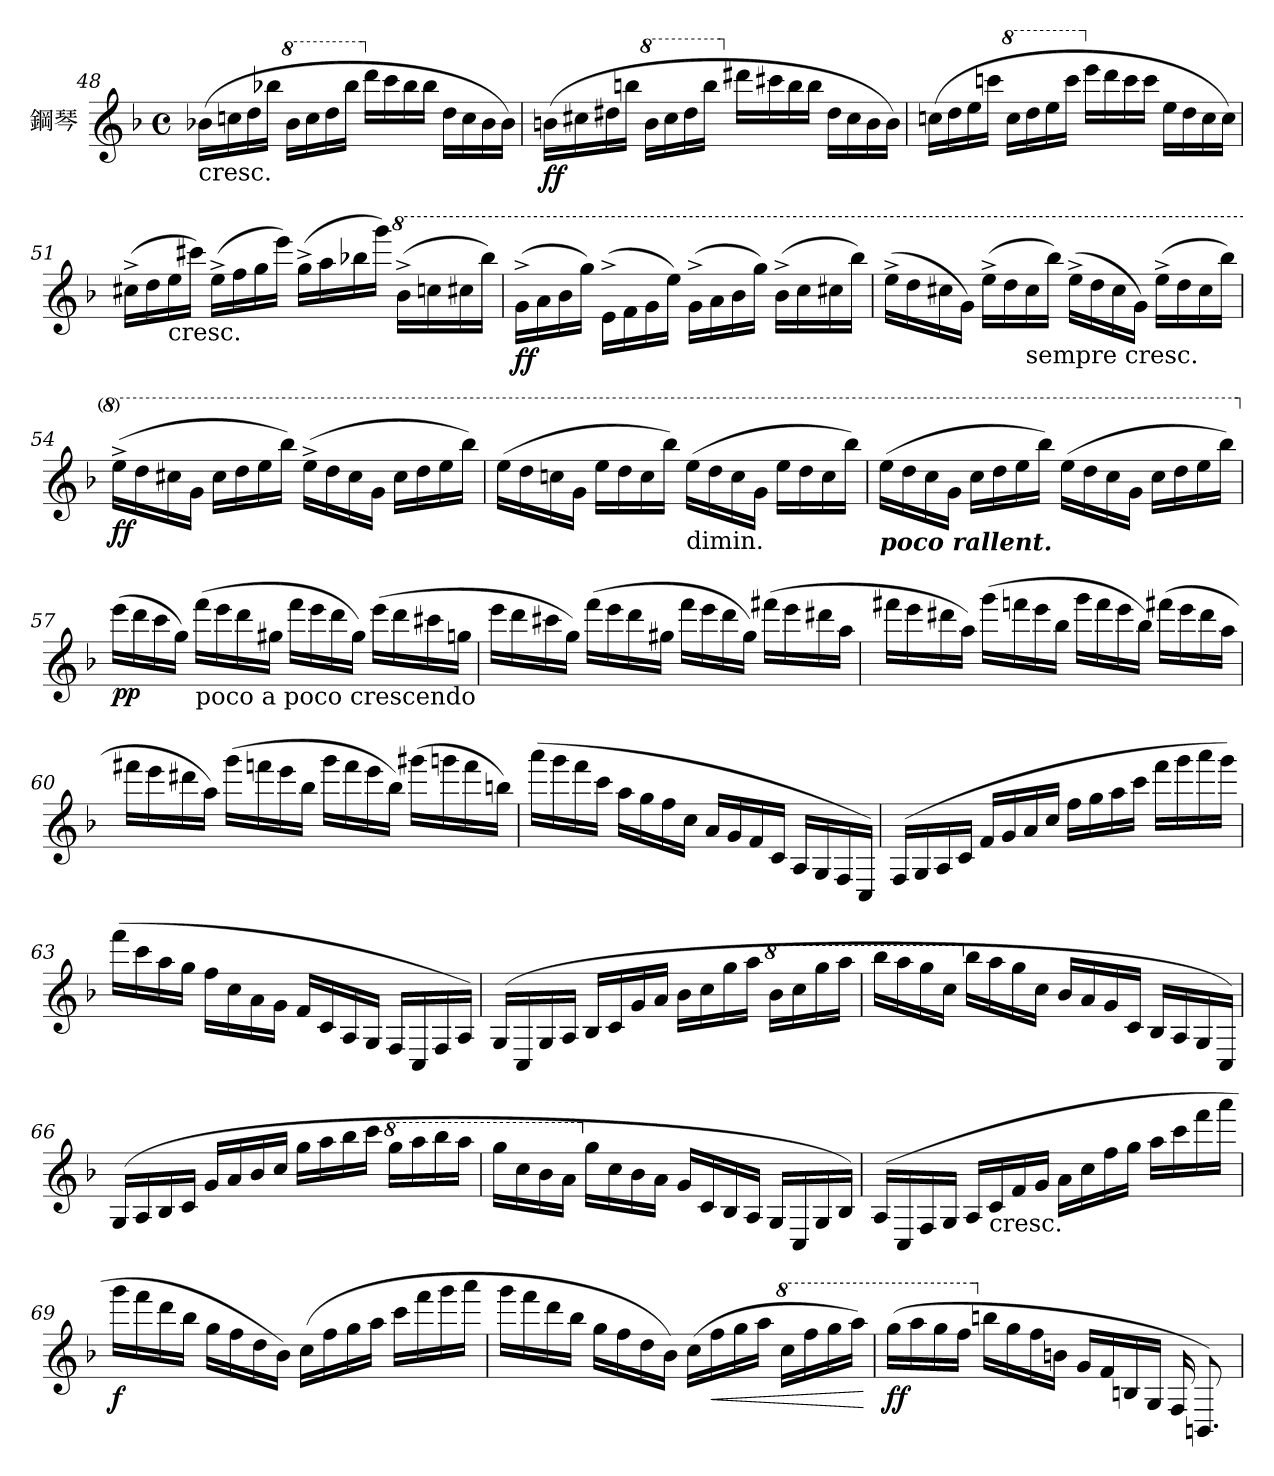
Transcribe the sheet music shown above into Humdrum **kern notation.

**kern	**dynam
*part1	*part1
*staff1	*staff1
*I"鋼琴	*
*clefG2	*
*k[b-]	*
*M4/4	*
*met(c)	*
=48	=48
!LO:TX:b:t=cresc.	!
(>16b-X\LL	.
16ccn\	.
16dd\	.
16bb-X\JJ	.
*8va	*
16bb-\LL	.
16ccc\	.
16ddd\	.
16bbb-\JJ	.
*X8va	*
16ddd\LL	.
16ccc\	.
16bb-\	.
16bb-\JJ	.
16dd\LL	.
16cc\	.
16b-\	.
16b-\JJ)	.
!!LO:PB:g=z
=49	=49
!	!LO:DY:b
(>16bn\LL	ff
16cc#X\	.
16dd#X\	.
16bbn\JJ	.
*8va	*
16bb\LL	.
16ccc#\	.
16ddd#\	.
16bbb\JJ	.
*X8va	*
16ddd#X\LL	.
16ccc#X\	.
16bb\	.
16bb\JJ	.
16dd#\LL	.
16cc#\	.
16b\	.
16b\JJ)	.
=50	=50
(>16ccn\LL	.
16dd\	.
16ee\	.
16cccn\JJ	.
*8va	*
16ccc\LL	.
16ddd\	.
16eee\	.
16cccc\JJ	.
*X8va	*
16eee\LL	.
16ddd\	.
16ccc\	.
16ccc\JJ	.
16ee\LL	.
16dd\	.
16cc\	.
16cc\JJ)	.
=51	=51
(>16cc#X^\LL	.
16dd\	.
!LO:TX:b:t=cresc.	!
16ee\	.
16ccc#X\JJ)	.
(>16ee^\LL	.
16ff\	.
16gg\	.
16eee\JJ)	.
(>16gg^\LL	.
16aa\	.
16bb-X\	.
16ggg\JJ)	.
*8va	*
(>16bb-^\LL	.
16cccn\	.
16ccc#X\	.
16bbb-\JJ)	.
!!LO:LB:g=z
=52	=52
!	!LO:DY:b
(>16gg^\LL	ff
16aa\	.
16bb-\	.
16ggg\JJ)	.
(>16ee^\LL	.
16ff\	.
16gg\	.
16eee\JJ)	.
(>16gg^\LL	.
16aa\	.
16bb-\	.
16ggg\JJ)	.
(>16bb-^\LL	.
16ccc\	.
16ccc#X\	.
16bbb-\JJ)	.
=53	=53
(>16eee^\LL	.
16ddd\	.
16ccc#X\	.
16gg\JJ)	.
(>16eee^\LL	.
16ddd\	.
!LO:TX:b:t=sempre cresc.	!
16ccc#\	.
16bbb-\JJ)	.
(>16eee^\LL	.
16ddd\	.
16ccc#\	.
16gg\JJ)	.
(>16eee^\LL	.
16ddd\	.
16ccc#\	.
16bbb-\JJ)	.
=54	=54
!	!LO:DY:b
(>16eee^\LL	ff
16ddd\	.
16ccc#X\	.
16gg\JJ	.
16ccc#\LL	.
16ddd\	.
16eee\	.
16bbb-\JJ)	.
(>16eee^\LL	.
16ddd\	.
16ccc#\	.
16gg\JJ	.
16ccc#\LL	.
16ddd\	.
16eee\	.
16bbb-\JJ)	.
!!LO:LB:g=z
=55	=55
(>16eee\LL	.
16ddd\	.
16cccn\	.
16gg\JJ	.
16eee\LL	.
16ddd\	.
16ccc\	.
16bbb-\JJ)	.
!LO:TX:b:t=dimin.	!
(>16eee\LL	.
16ddd\	.
16ccc\	.
16gg\JJ	.
16eee\LL	.
16ddd\	.
16ccc\	.
16bbb-\JJ)	.
=56	=56
*MM188	*
!LO:TX:b:Bi:t=poco rallent.	!
(>16eee\LL	.
16ddd\	.
16ccc\	.
16gg\JJ	.
*MM180	*
16ccc\LL	.
16ddd\	.
16eee\	.
16bbb-\JJ)	.
*MM170	*
(>16eee\LL	.
16ddd\	.
16ccc\	.
16gg\JJ	.
*MM158	*
16ccc\LL	.
16ddd\	.
16eee\	.
16bbb-\JJ)	.
=57	=57
*X8va	*
*MM160	*
!	!LO:DY:b
(>16eee\LL	pp
16ddd\	.
16ccc\	.
16gg\JJ)	.
*MM162	*
!LO:TX:b:t=poco a poco crescendo	!
(>16fff\LL	.
16eee\	.
16ddd\	.
16gg#X\JJ	.
*MM164	*
16fff\LL	.
16eee\	.
16ddd\	.
16gg#\JJ)	.
*MM166	*
(>16eee\LL	.
16ddd\	.
16ccc#X\	.
16ggn\JJ	.
!!LO:LB:g=z
=58	=58
*MM168	*
16eee\LL	.
16ddd\	.
16ccc#X\	.
16gg\JJ)	.
*MM170	*
(>16fff\LL	.
16eee\	.
16ddd\	.
16gg#X\JJ	.
*MM172	*
16fff\LL	.
16eee\	.
16ddd\	.
16gg#\JJ)	.
*MM174	*
(>16fff#X\LL	.
16eee\	.
16ddd#X\	.
16aa\JJ	.
=59	=59
*MM176	*
16fff#X\LL	.
16eee\	.
16ddd#X\	.
16aa\JJ)	.
*MM178	*
(>16ggg\LL	.
16fffn\	.
16eee\	.
16bb-\JJ	.
*MM180	*
16ggg\LL	.
16fff\	.
16eee\	.
16bb-\JJ)	.
*MM182	*
(>16fff#X\LL	.
16eee\	.
16ddd#\	.
16aa\JJ	.
!!LO:LB:g=z
=60	=60
*MM184	*
16fff#X\LL	.
16eee\	.
16ddd#X\	.
16aa\JJ)	.
*MM186	*
(>16ggg\LL	.
16fffn\	.
16eee\	.
16bb-\JJ	.
*MM188	*
16ggg\LL	.
16fff\	.
16eee\	.
16bb-\JJ)	.
*MM190	*
(>16ggg#X\LL	.
16gggn\	.
16fff\	.
16bbn\JJ)	.
=61	=61
*MM192	*
!	!LO:DY:b
!	!LO:DY:n=1:b
(>16aaa\LL	f other-dynamics
16ggg\	.
16fff\	.
16ccc\JJ	.
16aa\LL	.
16gg\	.
16ff\	.
16cc\JJ	.
16a/LL	.
16g/	.
16f/	.
16c/JJ	.
16A/LL	.
16G/	.
16F/	.
16C/JJ)	.
=62	=62
(>16F/LL	.
16G/	.
16A/	.
16c/JJ	.
16f/LL	.
16g/	.
16a/	.
16cc/JJ	.
16ff\LL	.
16gg\	.
16aa\	.
16ccc\JJ	.
16fff\LL	.
16ggg\	.
16aaa\	.
16ggg\JJ)	.
!!LO:LB:g=z
=63	=63
(>16fff\LL	.
16ccc\	.
16aa\	.
16gg\JJ	.
16ff\LL	.
16cc\	.
16a\	.
16g\JJ	.
16f/LL	.
16c/	.
16A/	.
16G/JJ	.
16F/LL	.
16C/	.
16F/	.
16A/JJ)	.
=64	=64
(>16G/LL	.
16C/	.
16G/	.
16A/JJ	.
16B-/LL	.
16c/	.
16g/	.
16a/JJ	.
16b-\LL	.
16cc\	.
16gg\	.
16aa\JJ	.
*8va	*
16bb-\LL	.
16ccc\	.
16ggg\	.
16aaa\JJ	.
=65	=65
16bbb-\LL	.
16aaa\	.
16ggg\	.
16ccc\JJ	.
*X8va	*
16bb-\LL	.
16aa\	.
16gg\	.
16cc\JJ	.
16b-/LL	.
16a/	.
16g/	.
16c/JJ	.
16B-/LL	.
16A/	.
16G/	.
16C/JJ)	.
!!LO:LB:g=z
=66	=66
(>16G/LL	.
16A/	.
16B-/	.
16c/JJ	.
16g/LL	.
16a/	.
16b-/	.
16cc/JJ	.
16gg\LL	.
16aa\	.
16bb-\	.
16ccc\JJ	.
*8va	*
16ggg\LL	.
16aaa\	.
16bbb-\	.
16aaa\JJ	.
=67	=67
16ggg\LL	.
16ccc\	.
16bb-\	.
16aa\JJ	.
*X8va	*
16gg\LL	.
16cc\	.
16b-\	.
16a\JJ	.
16g/LL	.
16c/	.
16B-/	.
16A/JJ	.
16G/LL	.
16C/	.
16G/	.
16B-/JJ)	.
!!LO:LB:g=z
=68	=68
(>16A/LL	.
16C/	.
16F/	.
16G/JJ	.
16A/LL	.
!LO:TX:b:t=cresc.	!
16c/	.
16f/	.
16g/JJ	.
16a\LL	.
16cc\	.
16ff\	.
16gg\JJ	.
16aa\LL	.
16ccc\	.
16fff\	.
16aaa\JJ	.
=69	=69
!	!LO:DY:b
16ggg\LL	f
16fff\	.
16ddd\	.
16bb-\JJ	.
16gg\LL	.
16ff\	.
16dd\	.
16b-\JJ)	.
(>16cc\LL	.
16ff\	.
16gg\	.
16aa\JJ	.
16ccc\LL	.
16fff\	.
16ggg\	.
16aaa\JJ	.
=70	=70
16ggg\LL	.
16fff\	.
16ddd\	.
16bb-\JJ	.
16gg\LL	.
16ff\	.
16dd\	.
16b-\JJ)	.
(>16cc\LL	.
!	!LO:HP:b
16ff\	<
16gg\	.
16aa\JJ	.
*8va	*
16ccc\LL	.
16fff\	.
16ggg\	.
16aaa\JJ)	.
.	[
!!LO:PB:g=z
=71	=71
!	!LO:DY:b
(>16ggg\LL	ff
16aaa\	.
16ggg\	.
16fff\JJ	.
*X8va	*
16bbn\LL	.
16gg\	.
16ff\	.
16bn\JJ	.
16g/LL	.
16f/	.
16Bn/	.
16G/JJ	.
16F/	.
8.BBn/)	.
=	=
*-	*-
